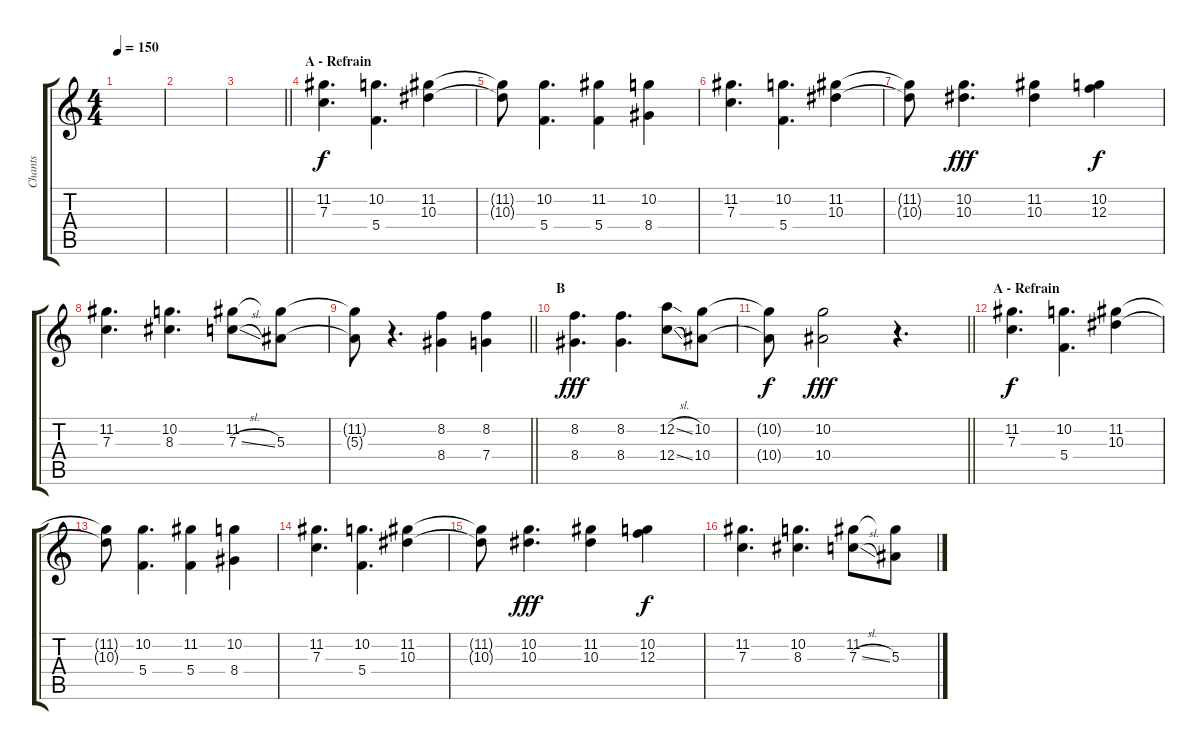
\track ("Chants" "Chants") {instrument distortionguitar}
\staff {score tabs}
\tuning (D4 A3 F3 C3 G2 C2) {hide}
\ts (4 4)
\tempo 150
\clef g2
\ks c
|
|
\barLineRight lightlight
|
\section ("" "A - Refrain")
(11.2 7.3).4{d dy f} (10.2 5.4).4{d} (11.2 10.3).4 |
(11.2{t} 10.3{t}).8 (10.2 5.4).4{d} (11.2 5.4).4 (10.2 8.4).4 |
(11.2 7.3).4{d} (10.2 5.4).4{d} (11.2 10.3).4 |
(11.2{t} 10.3{t}).8 (10.2 10.3).4{d dy fff} (11.2 10.3).4 (10.2 12.3).4{dy f} |
(11.2 7.3).4{d} (10.2 8.3).4{d} (11.2 7.3{sl}).8 (11.2{t} 5.3).8 |
\barLineRight lightlight
(11.2{t} 5.3{t}).8 r.4{d} (8.2 8.4).4 (8.2 7.4).4 |
\section ("" "B")
(8.2 8.4).4{d dy fff} (8.2 8.4).4{d} (12.2{sl} 12.4{sl}).8 (10.2 10.4).8 |
\barLineRight lightlight
(10.2{t} 10.4{t}).8{dy f} (10.2 10.4).2{dy fff} r.4{d} |
\section ("" "A - Refrain")
(11.2 7.3).4{d dy f} (10.2 5.4).4{d} (11.2 10.3).4 |
(11.2{t} 10.3{t}).8 (10.2 5.4).4{d} (11.2 5.4).4 (10.2 8.4).4 |
(11.2 7.3).4{d} (10.2 5.4).4{d} (11.2 10.3).4 |
(11.2{t} 10.3{t}).8 (10.2 10.3).4{d dy fff} (11.2 10.3).4 (10.2 12.3).4{dy f} |
(11.2 7.3).4{d} (10.2 8.3).4{d} (11.2 7.3{sl}).8 (11.2{t} 5.3).8
